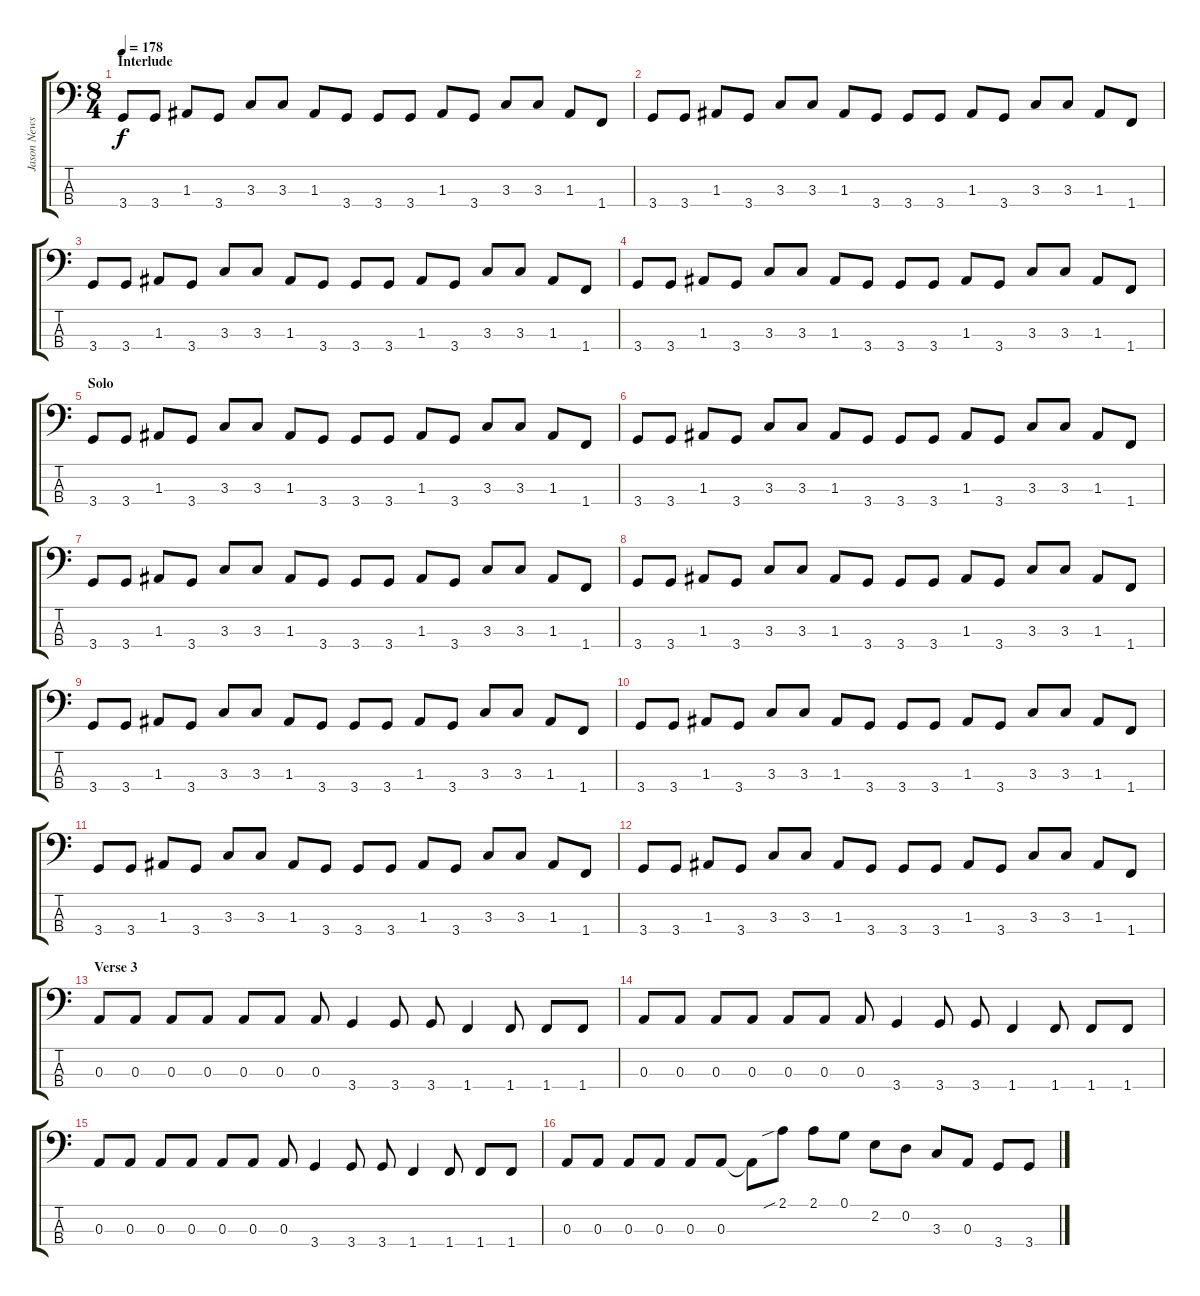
\track ("Jason Newsted [Bass]" "Jason News") {instrument electricbasspick}
\staff {score tabs}
\tuning (G2 D2 A1 E1) {hide}
\ts (8 4)
\section ("" "Interlude")
\tempo 178
\clef f4
\ks c
3.4.8{dy f} 3.4.8 1.3.8 3.4.8 3.3.8 3.3.8 1.3.8 3.4.8 3.4.8 3.4.8 1.3.8 3.4.8 3.3.8 3.3.8 1.3.8 1.4.8 |
3.4.8 3.4.8 1.3.8 3.4.8 3.3.8 3.3.8 1.3.8 3.4.8 3.4.8 3.4.8 1.3.8 3.4.8 3.3.8 3.3.8 1.3.8 1.4.8 |
3.4.8 3.4.8 1.3.8 3.4.8 3.3.8 3.3.8 1.3.8 3.4.8 3.4.8 3.4.8 1.3.8 3.4.8 3.3.8 3.3.8 1.3.8 1.4.8 |
3.4.8 3.4.8 1.3.8 3.4.8 3.3.8 3.3.8 1.3.8 3.4.8 3.4.8 3.4.8 1.3.8 3.4.8 3.3.8 3.3.8 1.3.8 1.4.8 |
\section ("" "Solo")
3.4.8 3.4.8 1.3.8 3.4.8 3.3.8 3.3.8 1.3.8 3.4.8 3.4.8 3.4.8 1.3.8 3.4.8 3.3.8 3.3.8 1.3.8 1.4.8 |
3.4.8 3.4.8 1.3.8 3.4.8 3.3.8 3.3.8 1.3.8 3.4.8 3.4.8 3.4.8 1.3.8 3.4.8 3.3.8 3.3.8 1.3.8 1.4.8 |
3.4.8 3.4.8 1.3.8 3.4.8 3.3.8 3.3.8 1.3.8 3.4.8 3.4.8 3.4.8 1.3.8 3.4.8 3.3.8 3.3.8 1.3.8 1.4.8 |
3.4.8 3.4.8 1.3.8 3.4.8 3.3.8 3.3.8 1.3.8 3.4.8 3.4.8 3.4.8 1.3.8 3.4.8 3.3.8 3.3.8 1.3.8 1.4.8 |
3.4.8 3.4.8 1.3.8 3.4.8 3.3.8 3.3.8 1.3.8 3.4.8 3.4.8 3.4.8 1.3.8 3.4.8 3.3.8 3.3.8 1.3.8 1.4.8 |
3.4.8 3.4.8 1.3.8 3.4.8 3.3.8 3.3.8 1.3.8 3.4.8 3.4.8 3.4.8 1.3.8 3.4.8 3.3.8 3.3.8 1.3.8 1.4.8 |
3.4.8 3.4.8 1.3.8 3.4.8 3.3.8 3.3.8 1.3.8 3.4.8 3.4.8 3.4.8 1.3.8 3.4.8 3.3.8 3.3.8 1.3.8 1.4.8 |
3.4.8 3.4.8 1.3.8 3.4.8 3.3.8 3.3.8 1.3.8 3.4.8 3.4.8 3.4.8 1.3.8 3.4.8 3.3.8 3.3.8 1.3.8 1.4.8 |
\section ("" "Verse 3")
0.3.8 0.3.8 0.3.8 0.3.8 0.3.8 0.3.8 0.3.8 3.4.4 3.4.8 3.4.8 1.4.4 1.4.8 1.4.8 1.4.8 |
0.3.8 0.3.8 0.3.8 0.3.8 0.3.8 0.3.8 0.3.8 3.4.4 3.4.8 3.4.8 1.4.4 1.4.8 1.4.8 1.4.8 |
0.3.8 0.3.8 0.3.8 0.3.8 0.3.8 0.3.8 0.3.8 3.4.4 3.4.8 3.4.8 1.4.4 1.4.8 1.4.8 1.4.8 |
0.3.8 0.3.8 0.3.8 0.3.8 0.3.8 0.3.8 0.3{t}.8 2.1{sib}.8 2.1.8 0.1.8 2.2.8 0.2.8 3.3.8 0.3.8 3.4.8 3.4.8
